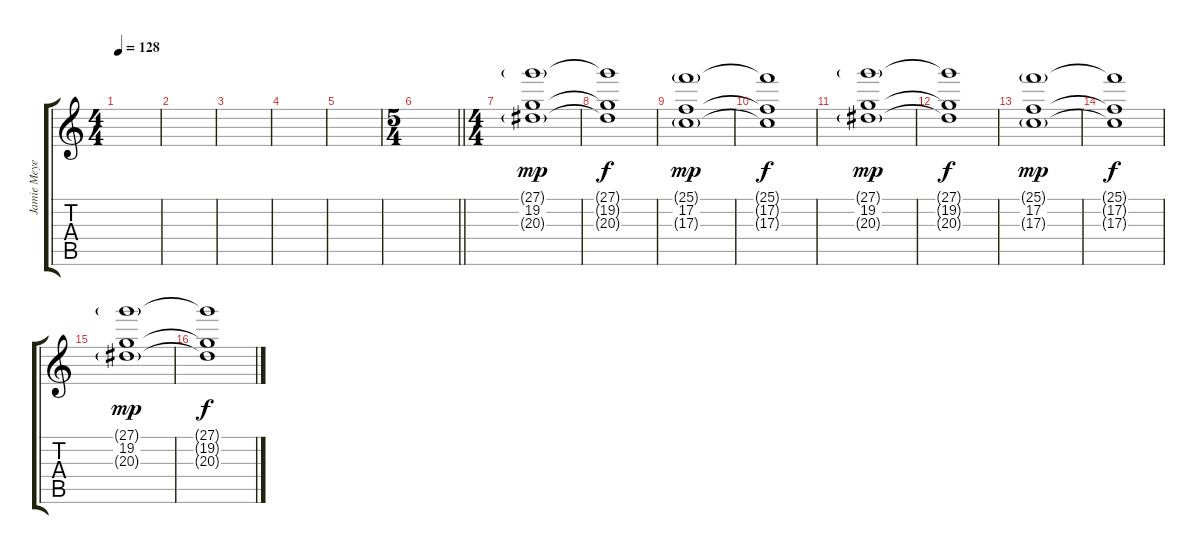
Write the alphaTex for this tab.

\track ("Jamie Meyer" "Jamie Meye") {instrument stringensemble2}
\staff {score tabs}
\tuning (E4 C4 G3 C3 G2 C2) {hide}
\ts (4 4)
\tempo 128
\clef g2
\ks c
|
|
|
|
|
\ts (5 4)
\barLineRight lightlight
|
\ts (4 4)
(27.1{g} 19.2 20.3{g}).1{dy mp} |
(27.1{t} 19.2{t} 20.3{t}).1{dy f} |
(25.1{g} 17.2 17.3{g}).1{dy mp} |
(25.1{t} 17.2{t} 17.3{t}).1{dy f} |
(27.1{g} 19.2 20.3{g}).1{dy mp} |
(27.1{t} 19.2{t} 20.3{t}).1{dy f} |
(25.1{g} 17.2 17.3{g}).1{dy mp} |
(25.1{t} 17.2{t} 17.3{t}).1{dy f} |
(27.1{g} 19.2 20.3{g}).1{dy mp} |
(27.1{t} 19.2{t} 20.3{t}).1{dy f}
